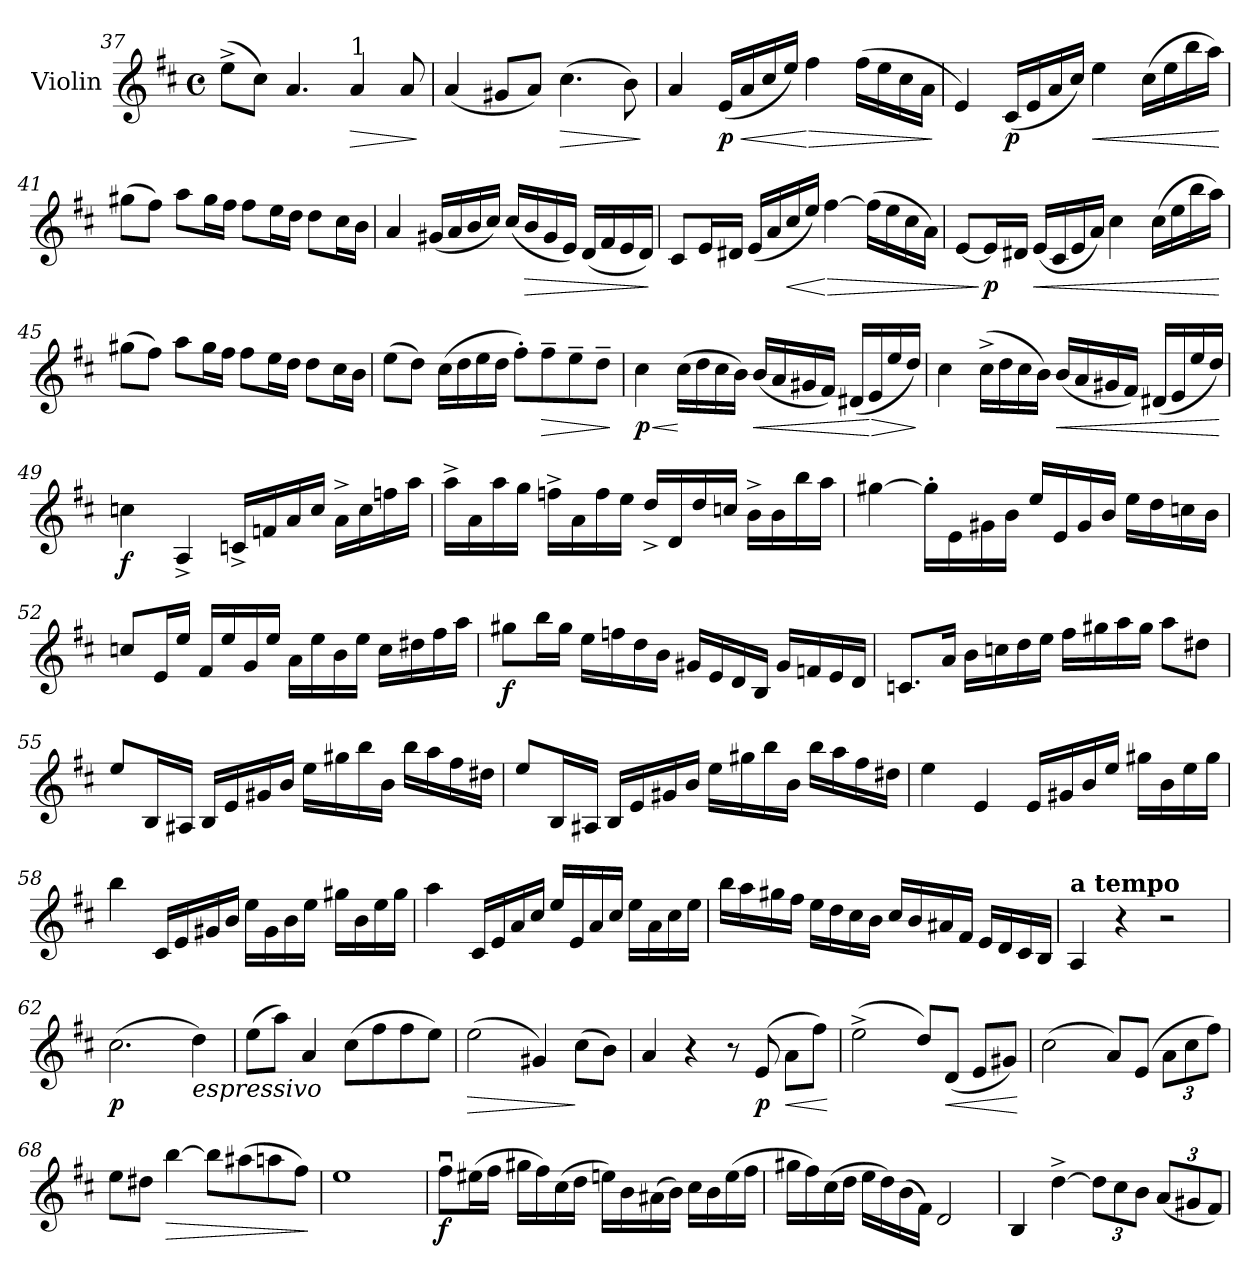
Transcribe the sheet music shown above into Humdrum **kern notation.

**kern	**dynam
*part1	*part1
*staff1	*staff1
*I"Violin	*
*I'Vln	*
*clefG2	*
*k[f#c#]	*
*M4/4	*
*met(c)	*
=37	=37
(8ee^\L	.
8cc#\J)	.
4.a/	.
!LO:TX:a:t=1	!
!	!LO:HP:b
4a/	>
8a/	.
.	]
=38	=38
(4a/	.
8g#X/L	.
8a/J)	.
!	!LO:HP:b
(4.cc#\	>
8b\)	.
.	]
!!LO:LB:g=z
=39	=39
4a/	.
!	!LO:DY:b
(16e/LL	p
!	!LO:HP:b
16a/	<
16cc#/	.
16ee/JJ)	.
!	!LO:HP:n=1:b
4ff#\	[ >
(16ff#\LL	.
16ee\	.
16cc#\	.
16a\JJ	.
.	]
=40	=40
4e/)	.
!	!LO:DY:b
(16c#/LL	p
16e/	.
16a/	.
16cc#/JJ)	.
!	!LO:HP:b
4ee\	<
(16cc#\LL	.
16ee\	.
16bb\	.
16aa\JJ)	.
.	[
=41	=41
(8gg#X\L	.
8ff#\J)	.
8aa\L	.
16gg#\L	.
16ff#\JJ	.
8ff#\L	.
16ee\L	.
16dd\JJ	.
8dd\L	.
16cc#\L	.
16b\JJ	.
=42	=42
4a/	.
(16g#X/LL	.
16a/	.
16b/	.
16cc#/JJ)	.
(16cc#/LL	.
!	!LO:HP:b
16b/	>
16g#/	.
16e/JJ)	.
(16d/LL	.
16f#/	.
16e/	.
16d/JJ)	.
.	]
!!LO:LB:g=z
=43	=43
8c#/L	.
16e/L	.
16d#X/JJ	.
(16e/LL	.
16a/	.
!	!LO:HP:b
16cc#/	<
16ee/JJ)	.
!	!LO:HP:n=1:b
[4ff#\	[ >
(16ff#\LL]	.
16ee\	.
16cc#\	.
16a\JJ)	.
=44	=44
[8e/L	.
!	!LO:DY:n=1:b
16e/L]	] p
16d#X/JJ	.
!	!LO:HP:b
(16e/LL	<
16c#/	.
16e/	.
16a/JJ)	.
4cc#\	.
(16cc#\LL	.
16ee\	.
16bb\	.
16aa\JJ)	.
.	[
=45	=45
(8gg#X\L	.
8ff#\J)	.
8aa\L	.
16gg#\L	.
16ff#\JJ	.
8ff#\L	.
16ee\L	.
16dd\JJ	.
8dd\L	.
16cc#\L	.
16b\JJ	.
!!LO:LB:g=z
=46	=46
(8ee\L	.
8dd\J)	.
(16cc#\LL	.
16dd\	.
16ee\	.
16dd\JJ	.
8ff#'\L)	.
!	!LO:HP:b
8ff#~\	>
8ee~\	.
8dd~\J	.
.	]
=47	=47
!	!LO:HP:b
!	!LO:DY:n=1:b
4cc#\	< p
(16cc#\LL	[
16dd\	.
16cc#\	.
16b\JJ)	.
!	!LO:HP:b
(16b/LL	<
16a/	.
16g#X/	.
16f#/JJ)	.
(16d#X/LL	.
!	!LO:HP:n=1:b
16e/	[ >
16ee/	.
16dd/JJ)	.
.	]
=48	=48
4cc#\	.
(16cc#^\LL	.
16dd\	.
16cc#\	.
16b\JJ)	.
!	!LO:HP:b
(16b/LL	<
16a/	.
16g#X/	.
16f#/JJ)	.
(16d#X/LL	.
16e/	.
16ee/	.
16dd/JJ)	.
.	[
!!LO:LB:g=z
=49	=49
!	!LO:DY:b
4ccn\	f
4A^/	.
16cn^/LL	.
16fn/	.
16a/	.
16cc/JJ	.
16a^\LL	.
16cc\	.
16ffn\	.
16aa\JJ	.
=50	=50
16aa^\LL	.
16a\	.
16aa\	.
16gg\JJ	.
16ffn^\LL	.
16a\	.
16ff\	.
16ee\JJ	.
16dd^/LL	.
16d/	.
16dd/	.
16ccn/JJ	.
16b^\LL	.
16b\	.
16bb\	.
16aa\JJ	.
=51	=51
[4gg#X\	.
16gg#'\LL]	.
16e\	.
16g#X\	.
16b\JJ	.
16ee/LL	.
16e/	.
16g#/	.
16b/JJ	.
16ee\LL	.
16dd\	.
16ccn\	.
16b\JJ	.
!!LO:PB:g=z
=52	=52
8ccn/L	.
16e/L	.
16ee/JJ	.
16f#/LL	.
16ee/	.
16g/	.
16ee/JJ	.
16a\LL	.
16ee\	.
16b\	.
16ee\JJ	.
16cc\LL	.
16dd#X\	.
16ff#\	.
16aa\JJ	.
=53	=53
!	!LO:DY:b
8gg#X\L	f
16bb\L	.
16gg#\JJ	.
16ee\LL	.
16ffn\	.
16dd\	.
16b\JJ	.
16g#X/LL	.
16e/	.
16d/	.
16B/JJ	.
16g#/LL	.
16fn/	.
16e/	.
16d/JJ	.
=54	=54
8.cn/L	.
16a/Jk	.
16b\LL	.
16ccn\	.
16dd\	.
16ee\JJ	.
16ff#\LL	.
16gg#X\	.
16aa\	.
16gg#\JJ	.
8aa\L	.
8dd#X\J	.
!!LO:LB:g=z
=55	=55
8ee/L	.
16B/L	.
16A#X/JJ	.
16B/LL	.
16e/	.
16g#X/	.
16b/JJ	.
16ee\LL	.
16gg#X\	.
16bb\	.
16b\JJ	.
16bb\LL	.
16aa\	.
16ff#\	.
16dd#X\JJ	.
=56	=56
8ee/L	.
16B/L	.
16A#X/JJ	.
16B/LL	.
16e/	.
16g#X/	.
16b/JJ	.
16ee\LL	.
16gg#X\	.
16bb\	.
16b\JJ	.
16bb\LL	.
16aa\	.
16ff#\	.
16dd#X\JJ	.
=57	=57
4ee\	.
4e/	.
16e/LL	.
16g#X/	.
16b/	.
16ee/JJ	.
16gg#X\LL	.
16b\	.
16ee\	.
16gg#\JJ	.
!!LO:LB:g=z
=58	=58
4bb\	.
16c#/LL	.
16e/	.
16g#X/	.
16b/JJ	.
16ee\LL	.
16g#\	.
16b\	.
16ee\JJ	.
16gg#X\LL	.
16b\	.
16ee\	.
16gg#\JJ	.
=59	=59
4aa\	.
16c#/LL	.
16e/	.
16a/	.
16cc#/JJ	.
16ee/LL	.
16e/	.
16a/	.
16cc#/JJ	.
16ee\LL	.
16a\	.
16cc#\	.
16ee\JJ	.
=60	=60
16bb\LL	.
16aa\	.
16gg#X\	.
16ff#\JJ	.
16ee\LL	.
16dd\	.
16cc#\	.
16b\JJ	.
16cc#/LL	.
16b/	.
16a#X/	.
16f#/JJ	.
16e/LL	.
16d/	.
16c#/	.
16B/JJ	.
!!LO:LB:g=z
=61	=61
!LO:TX:a:B:t=a tempo	!
4A/	.
4r	.
2r	.
!!LO:LB:g=z
=62	=62
!	!LO:DY:b
(2.cc#\	p
!LO:TX:b:i:t=espressivo	!
4dd\)	.
=63	=63
(8ee\L	.
8aa\J)	.
4a/	.
(8cc#\L	.
8ff#\	.
8ff#\	.
8ee\J)	.
=64	=64
!	!LO:HP:b
(2ee\	>
4g#X/)	.
(8cc#\L	]
8b\J)	.
=65	=65
4a/	.
4r	.
8r	.
!	!LO:DY:b
(8e/	p
!	!LO:HP:b
8a\L	<
8ff#\J)	.
.	[
=66	=66
(2ee^\	.
8dd/L)	.
!	!LO:HP:b
(8d/J	<
8e/L	.
8g#X/J)	.
.	[
=67	=67
(2cc#\	.
8a/L)	.
(8e/J	.
*Xbrackettup	*
12a\L	.
12cc#\	.
12ff#\J)	.
!!LO:LB:g=z
=68	=68
8ee\L	.
8dd#X\J	.
!	!LO:HP:b
[4bb\	>
8bb\L]	.
(8aa#X\	.
8aan\	.
8ff#\J)	.
.	]
=69	=69
1ee	.
=70	=70
!	!LO:DY:b
8ff#u\L	f
(16ee#X\L	.
16ff#\JJ	.
16gg#X\LL	.
16ff#\)	.
(16cc#\	.
16dd\JJ	.
16een\LL)	.
16b\	.
(16a#X\	.
16b\JJ)	.
16cc#\LL	.
16b\	.
(16ee\	.
16ff#\JJ	.
=71	=71
16gg#X\LL	.
16ff#\)	.
(16cc#\	.
16dd\JJ	.
16ee\LL	.
16dd\)	.
(16b\	.
16f#\JJ)	.
2d/	.
!!LO:LB:g=z
=72	=72
4B/	.
[4dd^\	.
12dd\L]	.
12cc#\	.
12b\J	.
(12a/L	.
12g#X/	.
12f#/J)	.
=	=
*-	*-
